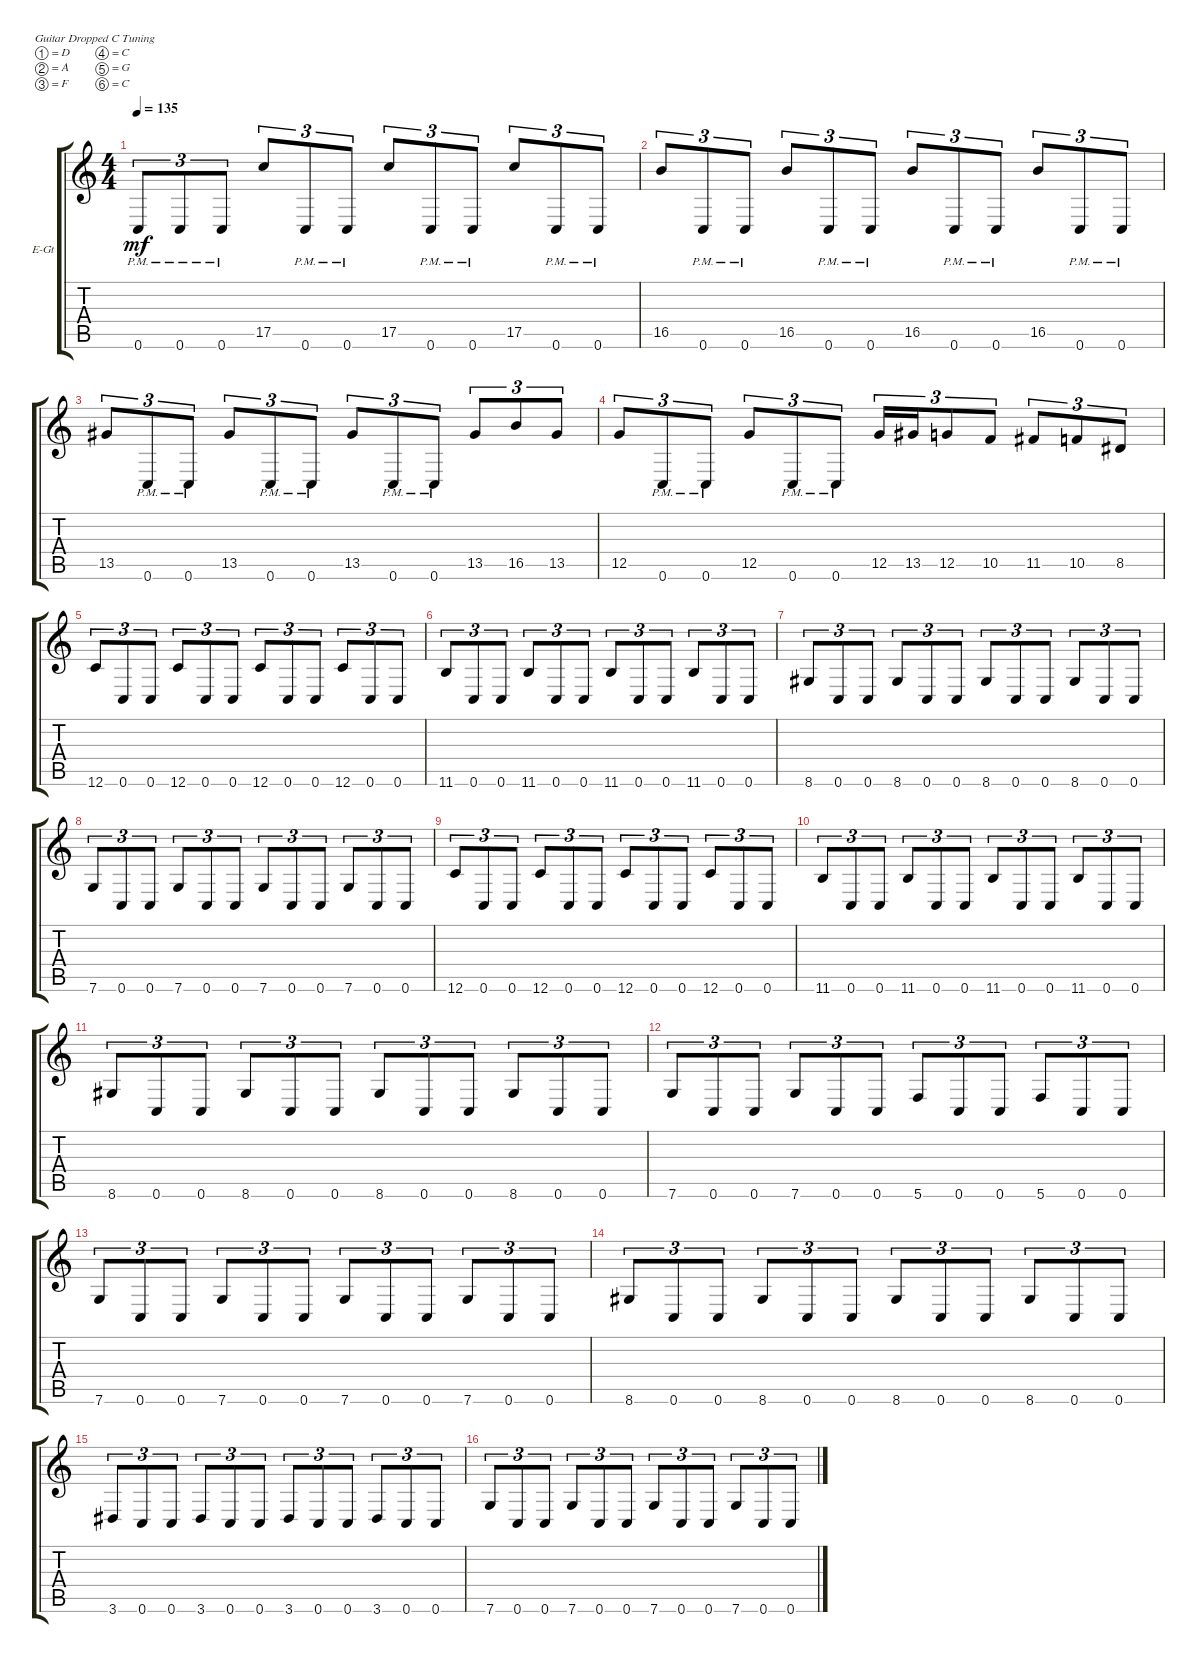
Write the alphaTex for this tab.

\defaultSystemsLayout 4
\bracketExtendMode groupsimilarinstruments
\firstSystemTrackNameOrientation horizontal
\otherSystemsTrackNameOrientation horizontal
\track ("Electric Guitar" "E-Gt") {instrument overdrivenguitar}
\staff {score tabs}
\tuning (D4 A3 F3 C3 G2 C2)
\ts (4 4)
\tempo 135
\clef g2
\ks c
0.6{pm}.8{tu (3 2) dy mf} 0.6{pm}.8{tu (3 2)} 0.6{pm}.8{tu (3 2)} 17.5.8{tu (3 2)} 0.6{pm}.8{tu (3 2)} 0.6{pm}.8{tu (3 2)} 17.5.8{tu (3 2)} 0.6{pm}.8{tu (3 2)} 0.6{pm}.8{tu (3 2)} 17.5.8{tu (3 2)} 0.6{pm}.8{tu (3 2)} 0.6{pm}.8{tu (3 2)} |
16.5.8{tu (3 2)} 0.6{pm}.8{tu (3 2)} 0.6{pm}.8{tu (3 2)} 16.5.8{tu (3 2)} 0.6{pm}.8{tu (3 2)} 0.6{pm}.8{tu (3 2)} 16.5.8{tu (3 2)} 0.6{pm}.8{tu (3 2)} 0.6{pm}.8{tu (3 2)} 16.5.8{tu (3 2)} 0.6{pm}.8{tu (3 2)} 0.6{pm}.8{tu (3 2)} |
13.5.8{tu (3 2)} 0.6{pm}.8{tu (3 2)} 0.6{pm}.8{tu (3 2)} 13.5.8{tu (3 2)} 0.6{pm}.8{tu (3 2)} 0.6{pm}.8{tu (3 2)} 13.5.8{tu (3 2)} 0.6{pm}.8{tu (3 2)} 0.6{pm}.8{tu (3 2)} 13.5.8{tu (3 2)} 16.5.8{tu (3 2)} 13.5.8{tu (3 2)} |
12.5.8{tu (3 2)} 0.6{pm}.8{tu (3 2)} 0.6{pm}.8{tu (3 2)} 12.5.8{tu (3 2)} 0.6{pm}.8{tu (3 2)} 0.6{pm}.8{tu (3 2)} 12.5.16{tu (3 2)} 13.5.16{tu (3 2)} 12.5.8{tu (3 2)} 10.5.8{tu (3 2)} 11.5.8{tu (3 2)} 10.5.8{tu (3 2)} 8.5.8{tu (3 2)} |
12.6.8{tu (3 2)} 0.6.8{tu (3 2)} 0.6.8{tu (3 2)} 12.6.8{tu (3 2)} 0.6.8{tu (3 2)} 0.6.8{tu (3 2)} 12.6.8{tu (3 2)} 0.6.8{tu (3 2)} 0.6.8{tu (3 2)} 12.6.8{tu (3 2)} 0.6.8{tu (3 2)} 0.6.8{tu (3 2)} |
11.6.8{tu (3 2)} 0.6.8{tu (3 2)} 0.6.8{tu (3 2)} 11.6.8{tu (3 2)} 0.6.8{tu (3 2)} 0.6.8{tu (3 2)} 11.6.8{tu (3 2)} 0.6.8{tu (3 2)} 0.6.8{tu (3 2)} 11.6.8{tu (3 2)} 0.6.8{tu (3 2)} 0.6.8{tu (3 2)} |
8.6.8{tu (3 2)} 0.6.8{tu (3 2)} 0.6.8{tu (3 2)} 8.6.8{tu (3 2)} 0.6.8{tu (3 2)} 0.6.8{tu (3 2)} 8.6.8{tu (3 2)} 0.6.8{tu (3 2)} 0.6.8{tu (3 2)} 8.6.8{tu (3 2)} 0.6.8{tu (3 2)} 0.6.8{tu (3 2)} |
7.6.8{tu (3 2)} 0.6.8{tu (3 2)} 0.6.8{tu (3 2)} 7.6.8{tu (3 2)} 0.6.8{tu (3 2)} 0.6.8{tu (3 2)} 7.6.8{tu (3 2)} 0.6.8{tu (3 2)} 0.6.8{tu (3 2)} 7.6.8{tu (3 2)} 0.6.8{tu (3 2)} 0.6.8{tu (3 2)} |
12.6.8{tu (3 2)} 0.6.8{tu (3 2)} 0.6.8{tu (3 2)} 12.6.8{tu (3 2)} 0.6.8{tu (3 2)} 0.6.8{tu (3 2)} 12.6.8{tu (3 2)} 0.6.8{tu (3 2)} 0.6.8{tu (3 2)} 12.6.8{tu (3 2)} 0.6.8{tu (3 2)} 0.6.8{tu (3 2)} |
11.6.8{tu (3 2)} 0.6.8{tu (3 2)} 0.6.8{tu (3 2)} 11.6.8{tu (3 2)} 0.6.8{tu (3 2)} 0.6.8{tu (3 2)} 11.6.8{tu (3 2)} 0.6.8{tu (3 2)} 0.6.8{tu (3 2)} 11.6.8{tu (3 2)} 0.6.8{tu (3 2)} 0.6.8{tu (3 2)} |
8.6.8{tu (3 2)} 0.6.8{tu (3 2)} 0.6.8{tu (3 2)} 8.6.8{tu (3 2)} 0.6.8{tu (3 2)} 0.6.8{tu (3 2)} 8.6.8{tu (3 2)} 0.6.8{tu (3 2)} 0.6.8{tu (3 2)} 8.6.8{tu (3 2)} 0.6.8{tu (3 2)} 0.6.8{tu (3 2)} |
7.6.8{tu (3 2)} 0.6.8{tu (3 2)} 0.6.8{tu (3 2)} 7.6.8{tu (3 2)} 0.6.8{tu (3 2)} 0.6.8{tu (3 2)} 5.6.8{tu (3 2)} 0.6.8{tu (3 2)} 0.6.8{tu (3 2)} 5.6.8{tu (3 2)} 0.6.8{tu (3 2)} 0.6.8{tu (3 2)} |
7.6.8{tu (3 2)} 0.6.8{tu (3 2)} 0.6.8{tu (3 2)} 7.6.8{tu (3 2)} 0.6.8{tu (3 2)} 0.6.8{tu (3 2)} 7.6.8{tu (3 2)} 0.6.8{tu (3 2)} 0.6.8{tu (3 2)} 7.6.8{tu (3 2)} 0.6.8{tu (3 2)} 0.6.8{tu (3 2)} |
8.6.8{tu (3 2)} 0.6.8{tu (3 2)} 0.6.8{tu (3 2)} 8.6.8{tu (3 2)} 0.6.8{tu (3 2)} 0.6.8{tu (3 2)} 8.6.8{tu (3 2)} 0.6.8{tu (3 2)} 0.6.8{tu (3 2)} 8.6.8{tu (3 2)} 0.6.8{tu (3 2)} 0.6.8{tu (3 2)} |
3.6.8{tu (3 2)} 0.6.8{tu (3 2)} 0.6.8{tu (3 2)} 3.6.8{tu (3 2)} 0.6.8{tu (3 2)} 0.6.8{tu (3 2)} 3.6.8{tu (3 2)} 0.6.8{tu (3 2)} 0.6.8{tu (3 2)} 3.6.8{tu (3 2)} 0.6.8{tu (3 2)} 0.6.8{tu (3 2)} |
7.6.8{tu (3 2)} 0.6.8{tu (3 2)} 0.6.8{tu (3 2)} 7.6.8{tu (3 2)} 0.6.8{tu (3 2)} 0.6.8{tu (3 2)} 7.6.8{tu (3 2)} 0.6.8{tu (3 2)} 0.6.8{tu (3 2)} 7.6.8{tu (3 2)} 0.6.8{tu (3 2)} 0.6.8{tu (3 2)}
